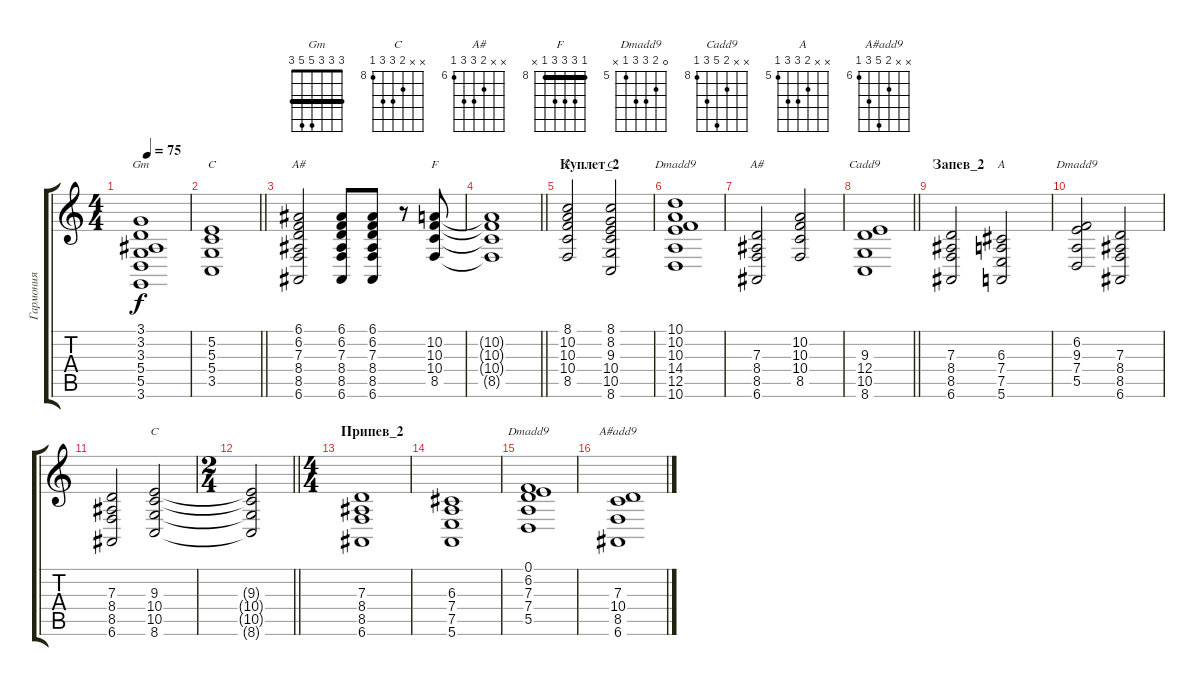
\track ("Гармония" "Гармония") {instrument pad4choir}
\staff {score tabs}
\tuning (E4 B3 G3 D3 A2 E2) {hide}
\chord ("Gm" 3 3 3 5 5 3) {barre 3}
\chord ("C" x 5 5 5 3 x) {barre 5}
\chord ("A#" 6 6 7 8 8 6) {firstfret 6 barre 6}
\chord ("F" x 10 10 10 8 x) {firstfret 8 barre 10}
\chord ("F" 8 10 10 10 8 x) {firstfret 8 barre 8}
\chord ("C" 8 8 9 10 10 8) {firstfret 8 barre 8}
\chord ("Dmadd9" 10 10 10 14 12 10) {firstfret 10 barre 10}
\chord ("A#" x x 7 8 8 6) {firstfret 6}
\chord ("Cadd9" x x 9 12 10 8) {firstfret 8}
\chord ("A" x x 6 7 7 5) {firstfret 5}
\chord ("Dmadd9" x 6 9 7 5 x) {firstfret 5}
\chord ("C" x x 9 10 10 8) {firstfret 8}
\chord ("Dmadd9" 0 6 7 7 5 x) {firstfret 5}
\chord ("A#add9" x x 7 10 8 6) {firstfret 6}
\ts (4 4)
\tempo 75
\clef g2
\ks c
(3.1 3.2 3.3 5.4 5.5 3.6).1{ch "Gm" dy f} |
\barLineRight lightlight
(5.2 5.3 5.4 3.5).1{ch "C"} |
\section ("" "")
(6.1 6.2 7.3 8.4 8.5 6.6).2{ch "A#"} (6.1 6.2 7.3 8.4 8.5 6.6).8 (6.1 6.2 7.3 8.4 8.5 6.6).8 r.8 (10.2 10.3 10.4 8.5).8{ch "F"} |
\barLineRight lightlight
(10.2{t} 10.3{t} 10.4{t} 8.5{t}).1 |
\section ("" "Куплет_2")
(8.1 10.2 10.3 10.4 8.5).2{ch "F"} (8.1 8.2 9.3 10.4 10.5 8.6).2{ch "C"} |
(10.1 10.2 10.3 14.4 12.5 10.6).1{ch "Dmadd9"} |
(7.3 8.4 8.5 6.6).2{ch "A#"} (10.2 10.3 10.4 8.5).2 |
\barLineRight lightlight
(9.3 12.4 10.5 8.6).1{ch "Cadd9"} |
\section ("" "Запев_2")
(7.3 8.4 8.5 6.6).2 (6.3 7.4 7.5 5.6).2{ch "A"} |
(6.2 9.3 7.4 5.5).2{ch "Dmadd9"} (7.3 8.4 8.5 6.6).2 |
(7.3 8.4 8.5 6.6).2 (9.3 10.4 10.5 8.6).2{ch "C"} |
\ts (2 4)
\barLineRight lightlight
(9.3{t} 10.4{t} 10.5{t} 8.6{t}).2 |
\ts (4 4)
\section ("" "Припев_2")
(7.3 8.4 8.5 6.6).1 |
(6.3 7.4 7.5 5.6).1 |
(0.1 6.2 7.3 7.4 5.5).1{ch "Dmadd9"} |
(7.3 10.4 8.5 6.6).1{ch "A#add9"}
